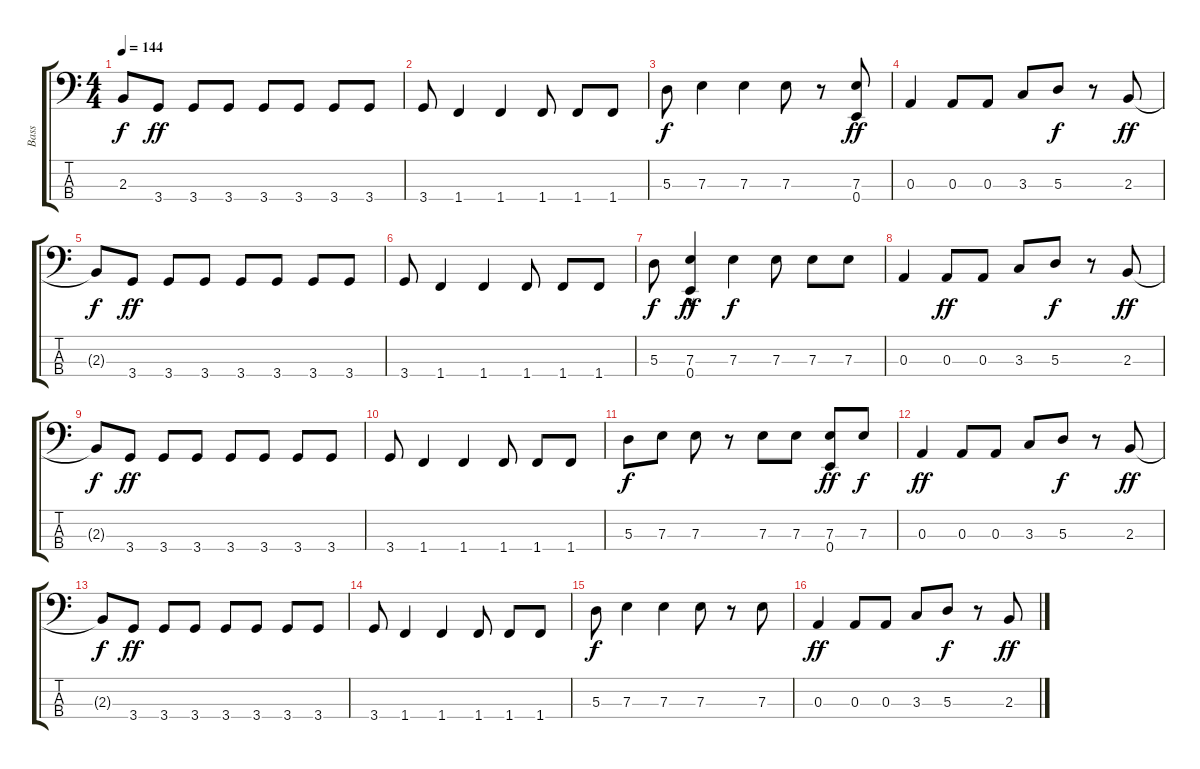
\track ("Bass" "Bass") {instrument electricbassfinger}
\staff {score tabs}
\tuning (G2 D2 A1 E1) {hide}
\ts (4 4)
\tempo 144
\clef f4
\ks c
2.3{t}.8{dy f} 3.4.8{dy ff} 3.4.8 3.4.8 3.4.8 3.4.8 3.4.8 3.4.8 |
3.4.8 1.4.4 1.4.4 1.4.8 1.4.8 1.4.8 |
5.3.8{dy f} 7.3.4 7.3.4 7.3.8 r.8 (7.3 0.4).8{dy ff} |
0.3.4 0.3.8 0.3.8 3.3.8 5.3.8{dy f} r.8 2.3.8{dy ff} |
2.3{t}.8{dy f} 3.4.8{dy ff} 3.4.8 3.4.8 3.4.8 3.4.8 3.4.8 3.4.8 |
3.4.8 1.4.4 1.4.4 1.4.8 1.4.8 1.4.8 |
5.3.8{dy f} (7.3 0.4{hac}).4{dy ff} 7.3.4{dy f} 7.3.8 7.3.8 7.3.8 |
0.3.4 0.3.8{dy ff} 0.3.8 3.3.8 5.3.8{dy f} r.8 2.3.8{dy ff} |
2.3{t}.8{dy f} 3.4.8{dy ff} 3.4.8 3.4.8 3.4.8 3.4.8 3.4.8 3.4.8 |
3.4.8 1.4.4 1.4.4 1.4.8 1.4.8 1.4.8 |
5.3.8{dy f} 7.3.8 7.3.8 r.8 7.3.8 7.3.8 (7.3 0.4).8{dy ff} 7.3.8{dy f} |
0.3.4{dy ff} 0.3.8 0.3.8 3.3.8 5.3.8{dy f} r.8 2.3.8{dy ff} |
2.3{t}.8{dy f} 3.4.8{dy ff} 3.4.8 3.4.8 3.4.8 3.4.8 3.4.8 3.4.8 |
3.4.8 1.4.4 1.4.4 1.4.8 1.4.8 1.4.8 |
5.3.8{dy f} 7.3.4 7.3.4 7.3.8 r.8 7.3.8 |
0.3.4{dy ff} 0.3.8 0.3.8 3.3.8 5.3.8{dy f} r.8 2.3.8{dy ff}
